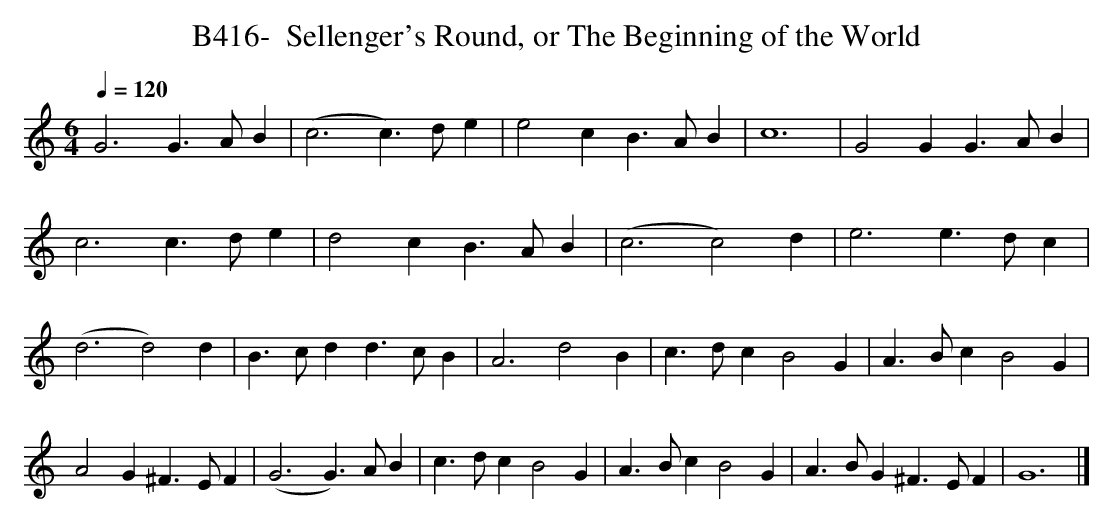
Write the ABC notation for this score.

X:1
T:B416-  Sellenger's Round, or The Beginning of the World
Q:1/4=120
L:1/4
M:6/4
K:G mixolydian
G3G3/2A/B|(c3c3/2)d/e|e2cB3/2A/B|c6|\
G2GG3/2A/B|c3c3/2d/e|d2cB3/2A/B|(c3c2)d|\
e3e3/2d/c|(d3d2)d|B3/2c/dd3/2c/B|A3d2B|\
c3/2d/cB2G|A3/2B/cB2G|A2G^F3/2E/F|(G3G3/2)A/B|\
c3/2d/cB2G|A3/2B/cB2G|A3/2B/G^F3/2E/F|G6|]
